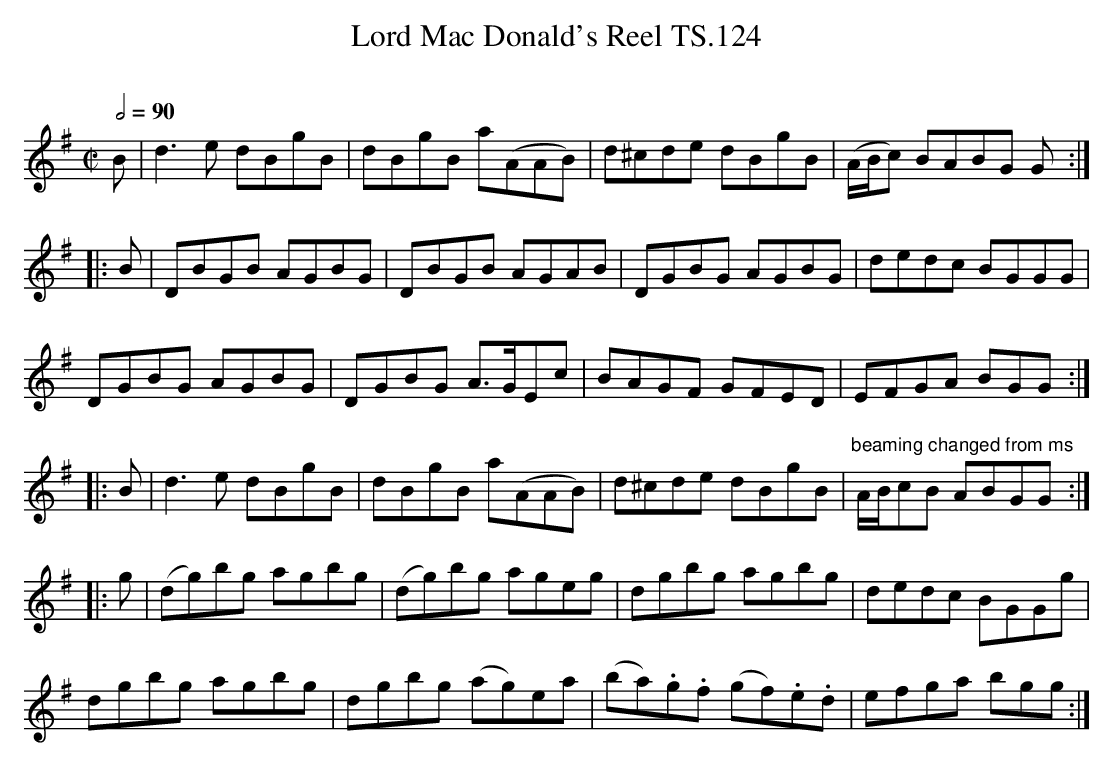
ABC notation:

X:1
T:Lord Mac Donald's Reel TS.124
M:C|
L:1/8
Q:1/2=90
O:
K:G
B|d2>e2 dBgB|dBgB a(AAB)|d^cde dBgB|(A/B/c) BABG G:|
|:B|DBGB AGBG|DBGB AGAB|DGBG AGBG|dedc BGGG|
DGBG AGBG|DGBG A>GEc|BAGF GFED|EFGA BGG:|
|:B|d3e dBgB|dBgB a(AAB)|d^cde dBgB|"beaming changed from ms"A/B/cB ABGG:|
|:g|(dg)bg agbg|(dg)bg ageg|dgbg agbg|dedc BGGg|
dgbg agbg|dgbg (ag)ea|(ba).g.f (gf).e.d|efga bgg:|]
